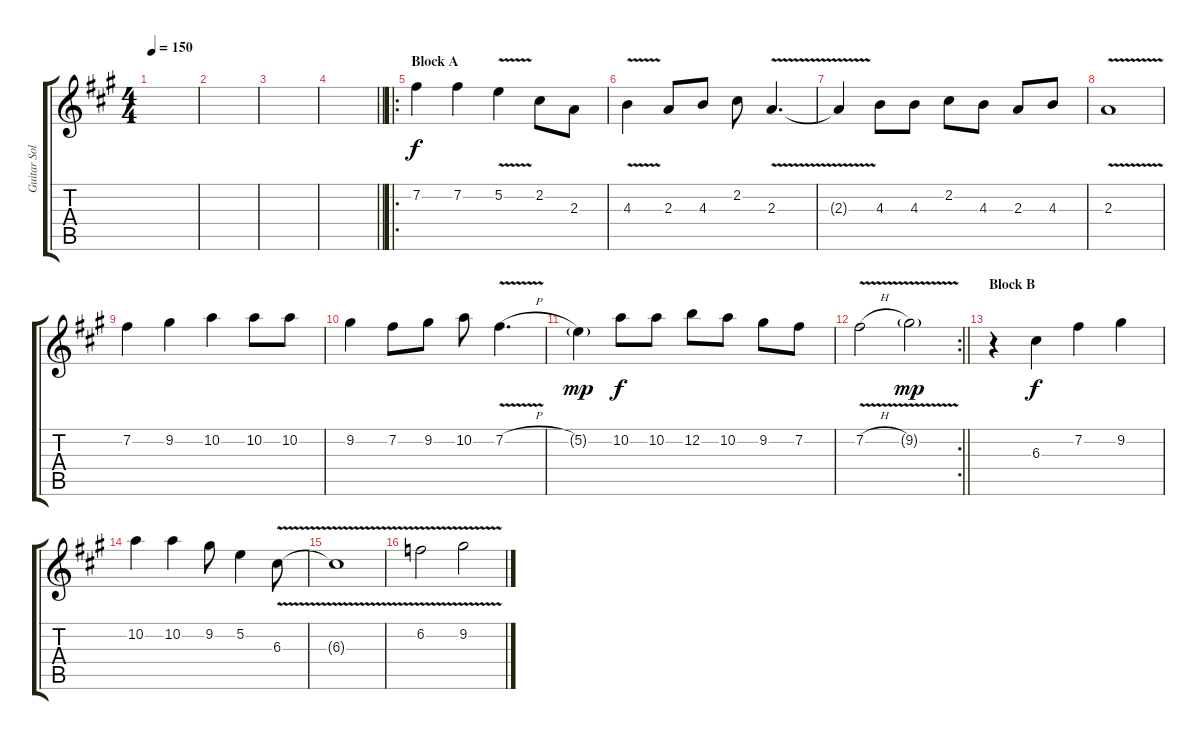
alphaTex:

\track ("Guitar Solo" "Guitar Sol") {instrument electricguitarclean}
\staff {score tabs}
\tuning (E4 B3 G3 D3 A2 E2) {hide}
\ts (4 4)
\tempo 150
\clef g2
\ks f#minor
|
|
|
\barLineRight lightlight
|
\ro
\section ("" "Block A")
7.2.4 7.2.4 5.2{v}.4 2.2.8 2.3.8 |
4.3{v}.4 2.3.8 4.3.8 2.2.8 2.3{v}.4{d} |
2.3{t}.4 4.3.8 4.3.8 2.2.8 4.3.8 2.3.8 4.3.8 |
2.3{v}.1 |
7.2.4 9.2.4 10.2.4 10.2.8 10.2.8 |
9.2.4 7.2.8 9.2.8 10.2.8 7.2{v h}.4{d} |
5.2{g}.4{dy mp} 10.2.8{dy f} 10.2.8 12.2.8 10.2.8 9.2.8 7.2.8 |
\rc 2
\barLineRight lightlight
7.2{v h}.2 9.2{v g}.2{dy mp} |
\section ("" "Block B")
r.4 6.3.4{dy f} 7.2.4 9.2.4 |
10.2.4 10.2.4 9.2.8 5.2.4 6.3{v}.8 |
6.3{t}.1 |
6.2{v}.2 9.2{v}.2
